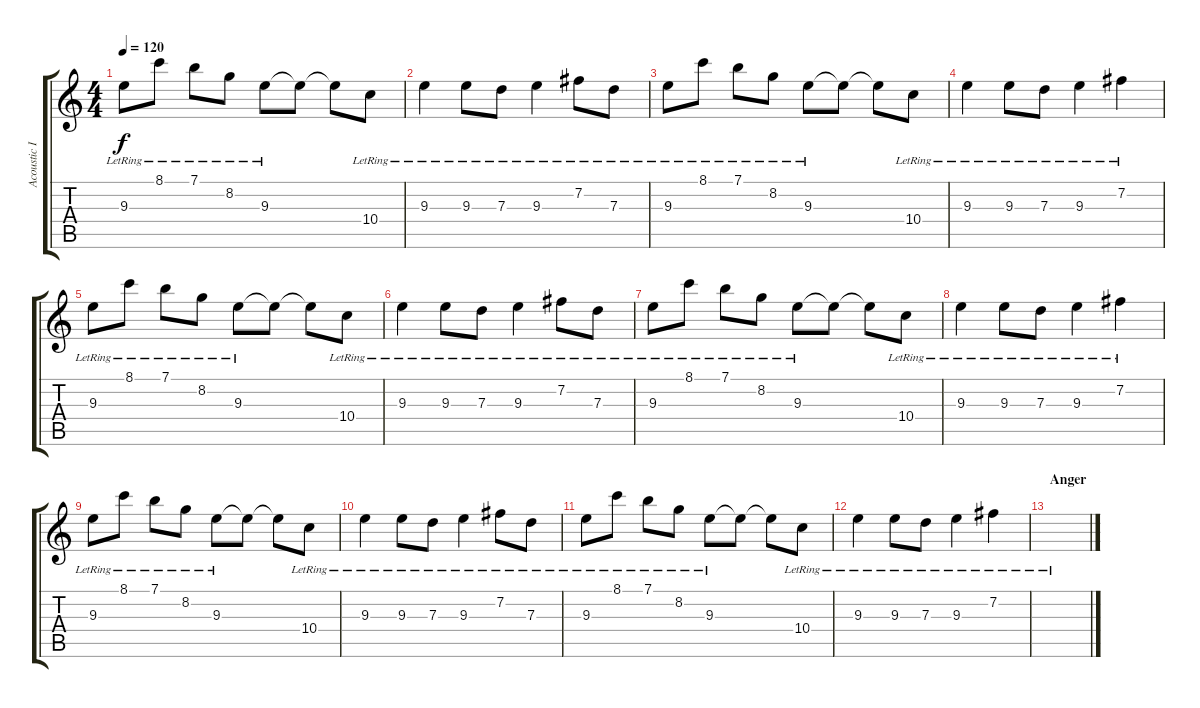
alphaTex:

\track ("Acoustic II" "Acoustic I") {instrument acousticguitarnylon}
\staff {score tabs}
\tuning (E4 B3 G3 D3 A2 E2) {hide}
\ts (4 4)
\tempo 120
\clef g2
\ks c
9.3{lr}.8{dy f} 8.1{lr}.8 7.1{lr}.8 8.2{lr}.8 9.3{lr}.8 9.3{t}.8 9.3{t}.8 10.4{lr}.8 |
9.3{lr}.4 9.3{lr}.8 7.3{lr}.8 9.3{lr}.4 7.2{lr}.8 7.3{lr}.8 |
9.3{lr}.8 8.1{lr}.8 7.1{lr}.8 8.2{lr}.8 9.3{lr}.8 9.3{t}.8 9.3{t}.8 10.4{lr}.8 |
9.3{lr}.4 9.3{lr}.8 7.3{lr}.8 9.3{lr}.4 7.2{lr}.4 |
9.3{lr}.8 8.1{lr}.8 7.1{lr}.8 8.2{lr}.8 9.3{lr}.8 9.3{t}.8 9.3{t}.8 10.4{lr}.8 |
9.3{lr}.4 9.3{lr}.8 7.3{lr}.8 9.3{lr}.4 7.2{lr}.8 7.3{lr}.8 |
9.3{lr}.8 8.1{lr}.8 7.1{lr}.8 8.2{lr}.8 9.3{lr}.8 9.3{t}.8 9.3{t}.8 10.4{lr}.8 |
9.3{lr}.4 9.3{lr}.8 7.3{lr}.8 9.3{lr}.4 7.2{lr}.4 |
9.3{lr}.8 8.1{lr}.8 7.1{lr}.8 8.2{lr}.8 9.3{lr}.8 9.3{t}.8 9.3{t}.8 10.4{lr}.8 |
9.3{lr}.4 9.3{lr}.8 7.3{lr}.8 9.3{lr}.4 7.2{lr}.8 7.3{lr}.8 |
9.3{lr}.8 8.1{lr}.8 7.1{lr}.8 8.2{lr}.8 9.3{lr}.8 9.3{t}.8 9.3{t}.8 10.4{lr}.8 |
9.3{lr}.4 9.3{lr}.8 7.3{lr}.8 9.3{lr}.4 7.2{lr}.4 |
\section ("" "Anger")
